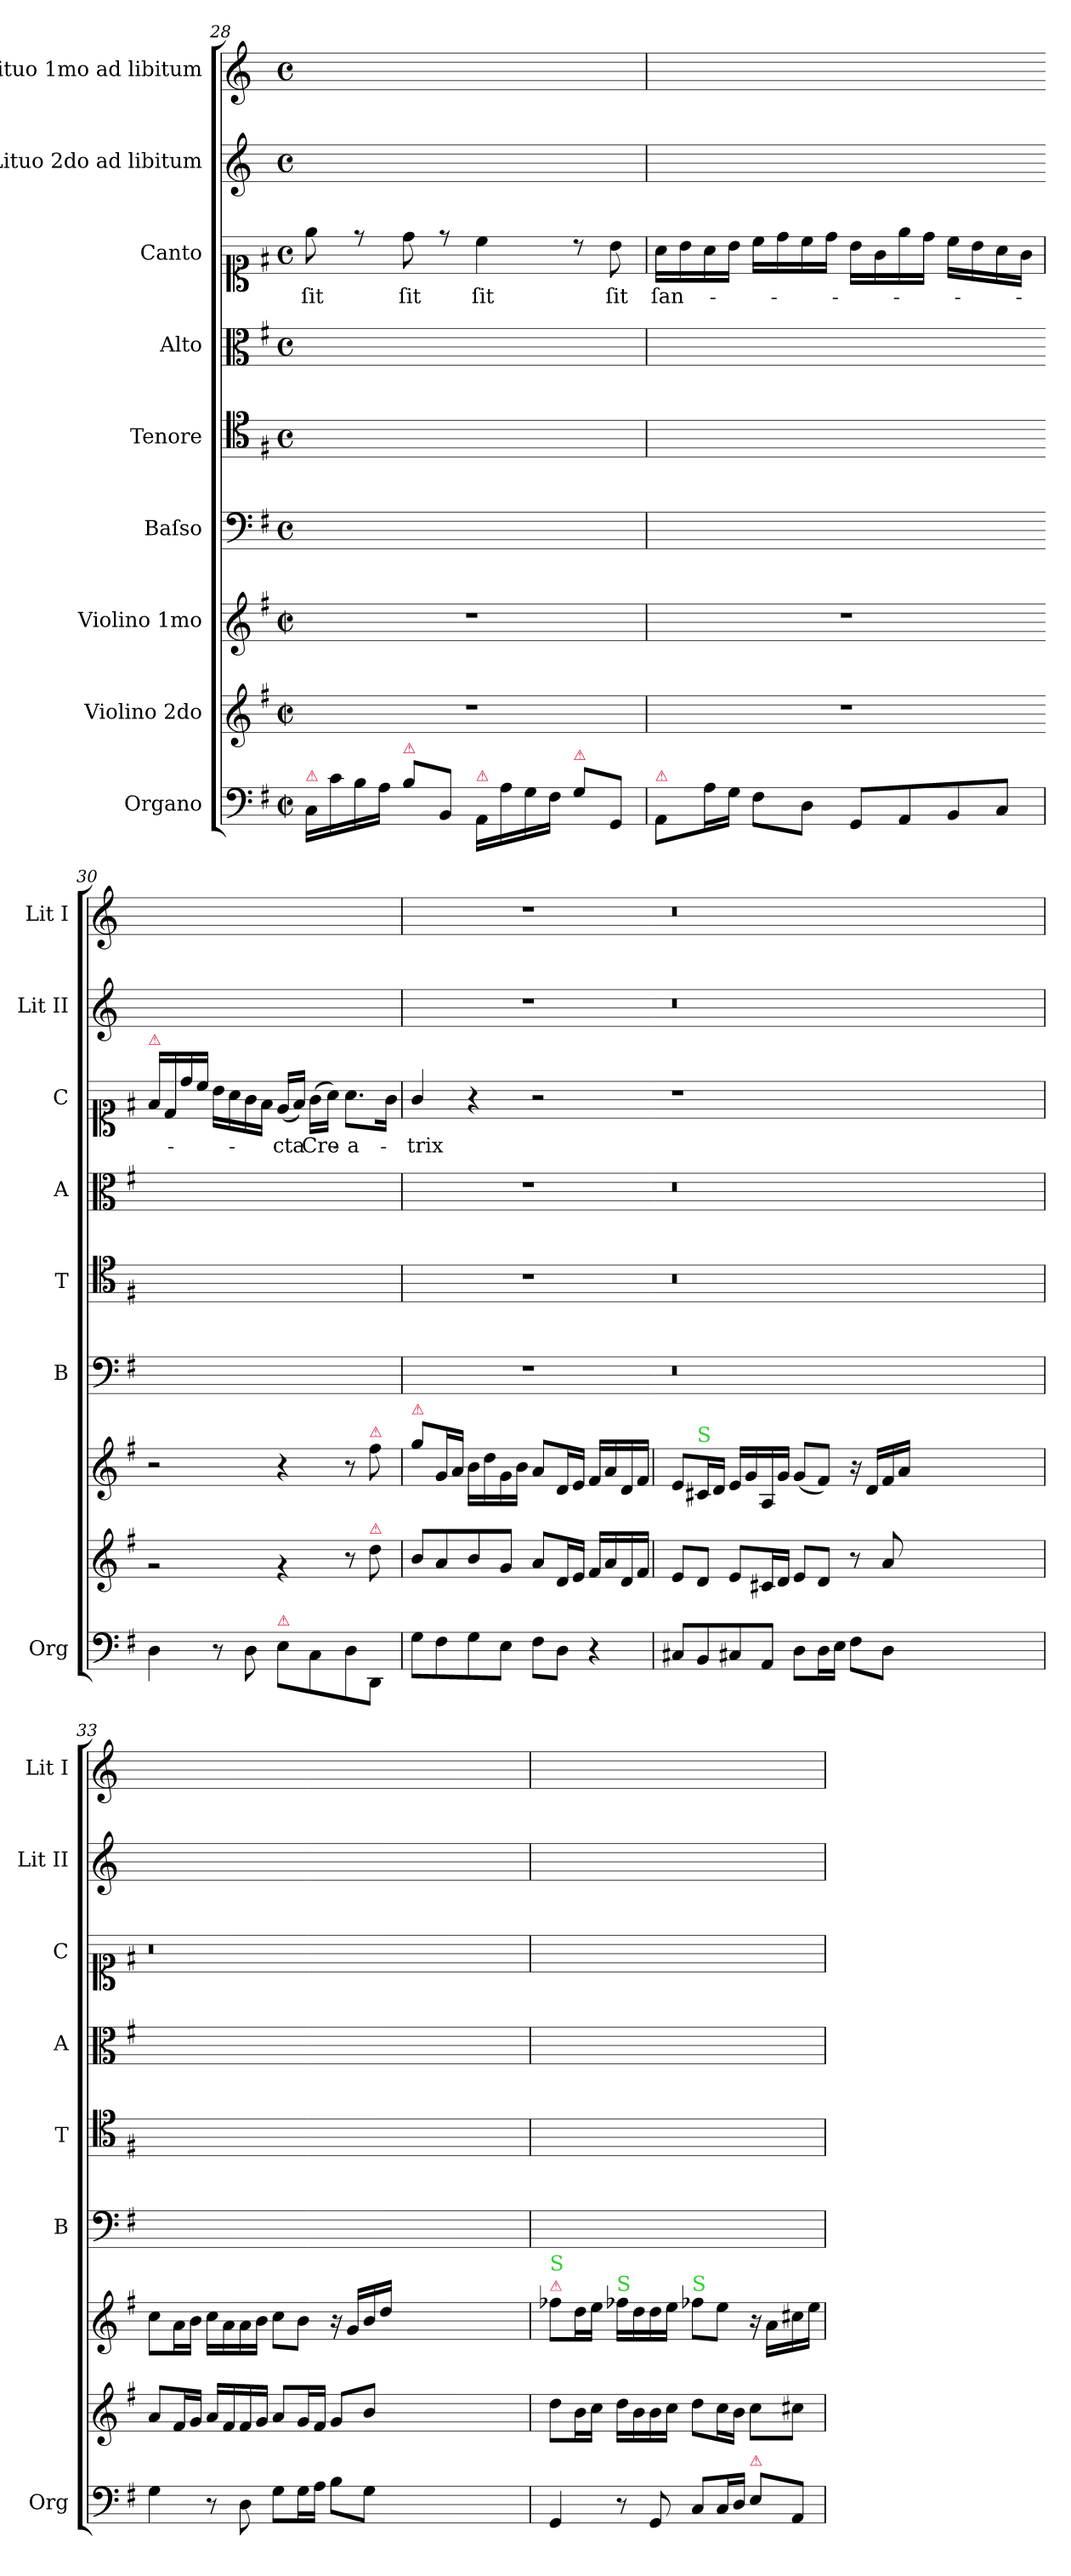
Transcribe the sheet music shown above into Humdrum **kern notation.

**kern	**kern	**kern	**kern	**kern	**kern	**kern	**text	**kern	**kern
*part9	*part8	*part7	*part6	*part5	*part4	*part3	*part3	*part2	*part1
*staff9	*staff8	*staff7	*staff6	*staff5	*staff4	*staff3	*staff3	*staff2	*staff1
*I"Organo	*I"Violino 2do	*I"Violino 1mo	*I"Baſso	*I"Tenore	*I"Alto	*I"Canto	*	*I"Lituo 2do ad libitum	*I"Lituo 1mo ad libitum
*I'Org	*	*	*I'B	*I'T	*I'A	*I'C	*	*I'Lit II	*I'Lit I
*clefF4	*clefG2	*clefG2	*clefF4	*clefC4	*clefC3	*clefC1	*	*clefG2	*clefG2
*	*	*	*	*	*	*	*	*ITrd-4c-7	*ITrd-4c-7
*k[f#]	*k[f#]	*k[f#]	*k[f#]	*k[f#]	*k[f#]	*k[f#]	*	*k[f#]	*k[f#]
*M2/2	*M2/2	*M2/2	*M4/4	*M4/4	*M4/4	*M4/4	*	*M4/4	*M4/4
*met(c|)	*met(c|)	*met(c|)	*met(c)	*met(c)	*met(c)	*met(c)	*	*met(c)	*met(c)
=28	=28	=28	=28	=28	=28	=28	=28	=28	=28
!LO:TX:a:color=crimson:t=⚠	!	!	!	!	!	!	!	!	!
16C/LL	1r	1r	1ryy	1ryy	1ryy	8ee\	ſit	1ryy	1ryy
16c\	.	.	.	.	.	.	.	.	.
16B\	.	.	.	.	.	8rdd	.	.	.
16A\JJ	.	.	.	.	.	.	.	.	.
!LO:TX:a:color=crimson:t=⚠	!	!	!	!	!	!	!	!	!
!	!	!	!	!	!	!	!LO:LY:i	!	!
8B\L	.	.	.	.	.	8dd\	ſit	.	.
8BB/J	.	.	.	.	.	8rdd	.	.	.
!LO:TX:a:color=crimson:t=⚠	!	!	!	!	!	!	!	!	!
!	!	!	!	!	!	!	!LO:LY:i	!	!
16AA/LL	.	.	.	.	.	4cc\	ſit	.	.
16A\	.	.	.	.	.	.	.	.	.
16G\	.	.	.	.	.	.	.	.	.
16F#\JJ	.	.	.	.	.	.	.	.	.
!LO:TX:a:color=crimson:t=⚠	!	!	!	!	!	!	!	!	!
8G\L	.	.	.	.	.	8rb	.	.	.
!	!	!	!	!	!	!	!LO:LY:i	!	!
8GG/J	.	.	.	.	.	8b\	ſit	.	.
=29	=29	=29	=29	=29	=29	=29	=29	=29	=29
!LO:TX:a:color=crimson:t=⚠	!	!	!	!	!	!	!	!	!
8AA/L	1r	1r	1ryy	1ryy	1ryy	16a\LL	ſan-	1ryy	1ryy
.	.	.	.	.	.	16b\	.	.	.
16A\L	.	.	.	.	.	16a\	.	.	.
16G\JJ	.	.	.	.	.	16b\JJ	.	.	.
8F#\L	.	.	.	.	.	16cc\LL	.	.	.
.	.	.	.	.	.	16dd\	.	.	.
8D\J	.	.	.	.	.	16cc\	.	.	.
.	.	.	.	.	.	16dd\JJ	.	.	.
8GG/L	.	.	.	.	.	16b\LL	.	.	.
.	.	.	.	.	.	16g\	.	.	.
8AA/	.	.	.	.	.	16ee\	.	.	.
.	.	.	.	.	.	16dd\JJ	.	.	.
8BB/	.	.	.	.	.	16cc\LL	.	.	.
.	.	.	.	.	.	16b\	.	.	.
8C/J	.	.	.	.	.	16a\	.	.	.
.	.	.	.	.	.	16g\JJ	.	.	.
=30	=30-	=30-	=30	=30	=30	=30	=30	=30	=30
!	!	!	!	!	!	!LO:TX:a:color=crimson:t=⚠	!	!	!
4D\	2rg	2r	1ryy	1ryy	1ryy	16f#/LL	.	1ryy	1ryy
.	.	.	.	.	.	16d/	.	.	.
.	.	.	.	.	.	16dd\	.	.	.
.	.	.	.	.	.	16cc\JJ	.	.	.
8r	.	.	.	.	.	16b\LL	.	.	.
.	.	.	.	.	.	16a\	.	.	.
8D\	.	.	.	.	.	16g\	.	.	.
.	.	.	.	.	.	16f#\JJ	.	.	.
!LO:TX:a:color=crimson:t=⚠	!	!	!	!	!	!	!	!	!
8E\L	4rg	4r	.	.	.	(<16e/LL	-cta	.	.
.	.	.	.	.	.	16f#/JJ)	.	.	.
8C\	.	.	.	.	.	(>16g\LL	Cre-	.	.
.	.	.	.	.	.	16a\JJ)	.	.	.
8D\	8r	8r	.	.	.	8.a\L	-a-	.	.
!	!	!LO:TX:a:color=crimson:t=⚠	!	!	!	!	!	!	!
!	!LO:TX:a:color=crimson:t=⚠	!	!	!	!	!	!	!	!
8DD/J	8dd\	8ff#\	.	.	.	.	.	.	.
.	.	.	.	.	.	16g\Jk	.	.	.
=31	=31	=31	=31	=31	=31	=31	=31	=31	=31
!	!	!LO:TX:a:color=crimson:t=⚠	!	!	!	!	!	!	!
8G\L	8b/L	8gg\L	1r	1r	1r	4g/	-trix	1r	1r
8F#\	8a/	16g/L	.	.	.	.	.	.	.
.	.	16a/JJ	.	.	.	.	.	.	.
8G\	8b/	16b\LL	.	.	.	4r	.	.	.
.	.	16dd\	.	.	.	.	.	.	.
8E\J	8g/J	16g\	.	.	.	.	.	.	.
.	.	16b\JJ	.	.	.	.	.	.	.
8F#\L	8a/L	8a/L	.	.	.	2r	.	.	.
8D\J	16d/L	16d/L	.	.	.	.	.	.	.
.	16e/JJ	16e/JJ	.	.	.	.	.	.	.
4r	16f#/LL	16f#/LL	.	.	.	.	.	.	.
.	16a/	16a/	.	.	.	.	.	.	.
.	16d/	16d/	.	.	.	.	.	.	.
.	16f#/JJ	16f#/JJ	.	.	.	.	.	.	.
=32	=32	=32	=32	=32	=32	=32-	=32	=32	=32
8C#X/L	8e/L	8e/L	0.r	0.r	0.r	1r	.	0.r	0.r
!	!	!LO:TX:a:color=limegreen:t=S	!	!	!	!	!	!	!
8BB/	8d/J	16c#X/L	.	.	.	.	.	.	.
.	.	16d/JJ	.	.	.	.	.	.	.
8C#X/	8e/L	16e/LL	.	.	.	.	.	.	.
.	.	16g/	.	.	.	.	.	.	.
8AA/J	16c#X/L	16A/	.	.	.	.	.	.	.
.	16d/JJ	16g/JJ	.	.	.	.	.	.	.
8D\L	8e/L	(<8g/L	.	.	.	.	.	.	.
16D\L	8d/J	8f#/J)	.	.	.	.	.	.	.
16E\JJ	.	.	.	.	.	.	.	.	.
8F#\L	8r	16r	.	.	.	.	.	.	.
.	.	16d/LL	.	.	.	.	.	.	.
8D\J	8a/	16f#/	.	.	.	.	.	.	.
.	.	16a/JJ	.	.	.	.	.	.	.
0ryy	0ryy	0ryy	.	.	.	0ryy	.	.	.
=33	=33	=33	=33	=33	=33	=33	=33	=33	=33
4G\	8a/L	8cc\L	0.ryy	0.ryy	0.ryy	0.r	.	0.ryy	0.ryy
.	16f#/L	16a\L	.	.	.	.	.	.	.
.	16g/JJ	16b\JJ	.	.	.	.	.	.	.
8r	16a/LL	16cc\LL	.	.	.	.	.	.	.
.	16f#/	16a\	.	.	.	.	.	.	.
8D\	16f#/	16a\	.	.	.	.	.	.	.
.	16g/JJ	16b\JJ	.	.	.	.	.	.	.
8G\L	8a/L	8cc\L	.	.	.	.	.	.	.
16G\L	16g/L	8b\J	.	.	.	.	.	.	.
16A\JJ	16f#/JJ	.	.	.	.	.	.	.	.
8B\L	8g/L	16r	.	.	.	.	.	.	.
.	.	16g/LL	.	.	.	.	.	.	.
8G\J	8b/J	16b/	.	.	.	.	.	.	.
.	.	16dd/JJ	.	.	.	.	.	.	.
0ryy	0ryy	0ryy	.	.	.	.	.	.	.
=34	=34	=34	=34	=34	=34	=34	=34	=34	=34
!	!	!LO:TX:a:color=crimson:t=⚠	!	!	!	!	!	!	!
!	!	!LO:TX:a:color=limegreen:t=S	!	!	!	!	!	!	!
4GG/	8dd\L	8ff-X\L	1ryy	1ryy	1ryy	1ryy	.	1ryy	1ryy
.	16b\L	16dd\L	.	.	.	.	.	.	.
.	16cc\JJ	16ee\JJ	.	.	.	.	.	.	.
!	!	!LO:TX:a:color=limegreen:t=S	!	!	!	!	!	!	!
8r	16dd\LL	16ff-X\LL	.	.	.	.	.	.	.
.	16b\	16dd\	.	.	.	.	.	.	.
8GG/	16b\	16dd\	.	.	.	.	.	.	.
.	16cc\JJ	16ee\JJ	.	.	.	.	.	.	.
!	!	!LO:TX:a:color=limegreen:t=S	!	!	!	!	!	!	!
8C/L	8dd\L	8ff-X\L	.	.	.	.	.	.	.
16C/L	16cc\L	8ee\J	.	.	.	.	.	.	.
16D/JJ	16b\JJ	.	.	.	.	.	.	.	.
!LO:TX:a:color=crimson:t=⚠	!	!	!	!	!	!	!	!	!
8E\L	8cc\L	16r	.	.	.	.	.	.	.
.	.	16a\LL	.	.	.	.	.	.	.
8AA/J	8cc#X\J	16cc#X\	.	.	.	.	.	.	.
.	.	16ee\JJ	.	.	.	.	.	.	.
=	=	=	=	=	=	=	=	=	=
*-	*-	*-	*-	*-	*-	*-	*-	*-	*-
